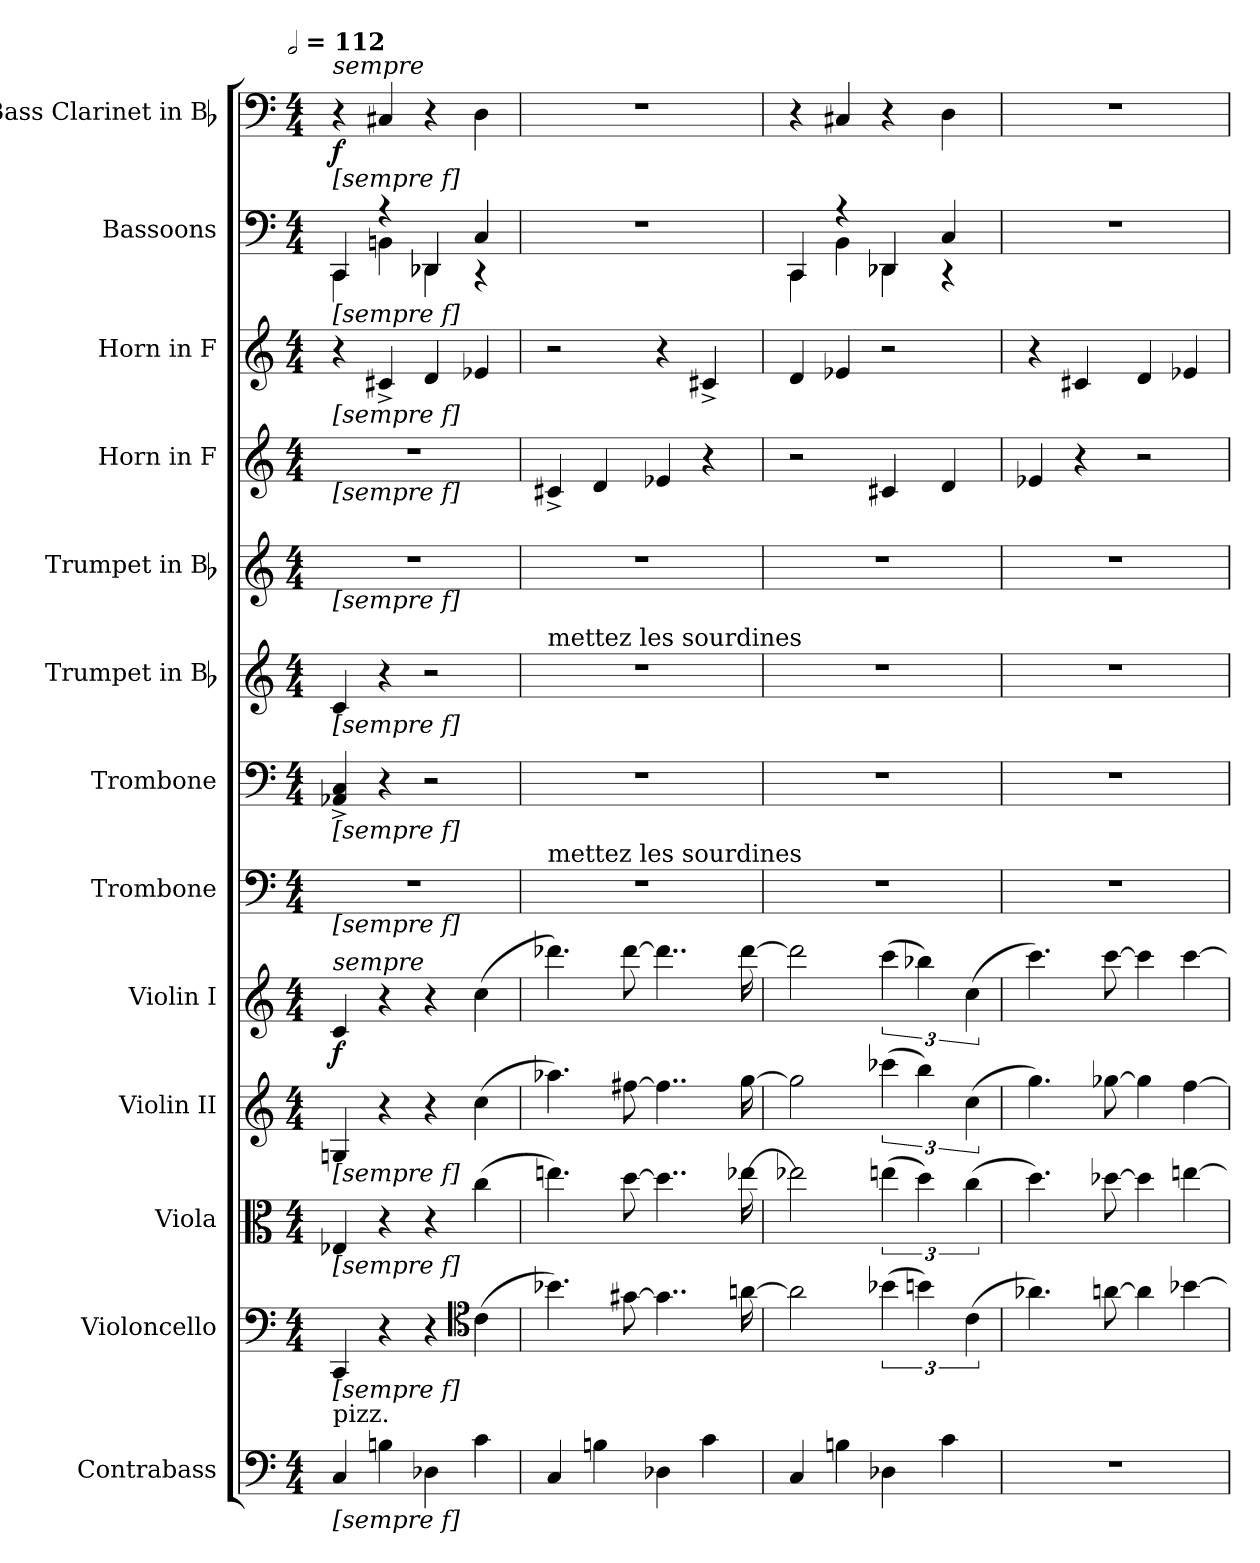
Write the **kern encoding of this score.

**kern	**kern	**kern	**kern	**kern	**dynam	**kern	**kern	**kern	**kern	**kern	**kern	**kern	**kern	**dynam
*part13	*part12	*part11	*part10	*part9	*part9	*part8	*part7	*part6	*part5	*part4	*part3	*part2	*part1	*part1
*staff13	*staff12	*staff11	*staff10	*staff9	*staff9	*staff8	*staff7	*staff6	*staff5	*staff4	*staff3	*staff2	*staff1	*staff1
*I"Contrabass	*I"Violoncello	*I"Viola	*I"Violin II	*I"Violin I	*	*I"Trombone	*I"Trombone	*I"Trumpet in Bb	*I"Trumpet in Bb	*I"Horn in F	*I"Horn in F	*I"Bassoons	*I"Bass Clarinet in Bb	*
*I'Cb.	*I'Vc.	*I'Vla.	*I'Vln. II	*I'Vln. I	*	*I'Tbn.	*I'Tbn.	*I'Tpt.	*I'Tpt.	*I'Hn.	*I'Hn.	*I'Bsn.	*I'B. Cl.	*
*clefF4	*clefF4	*clefC3	*clefG2	*clefG2	*	*clefF4	*clefF4	*clefG2	*clefG2	*clefG2	*clefG2	*clefF4	*clefF4	*
*	*	*	*	*	*	*	*	*ITrd1c2	*ITrd1c2	*ITrd4c7	*ITrd4c7	*	*ITrd1c2	*
*k[]	*k[]	*k[]	*k[]	*k[]	*	*k[]	*k[]	*k[b-e-]	*k[b-e-]	*k[b-]	*k[b-]	*k[]	*k[b-e-]	*
!!LO:TX:omd:t=[half] = 112
*M4/4	*M4/4	*M4/4	*M4/4	*M4/4	*	*M4/4	*M4/4	*M4/4	*M4/4	*M4/4	*M4/4	*M4/4	*M4/4	*
*MM224	*MM224	*MM224	*MM224	*MM224	*	*MM224	*MM224	*MM224	*MM224	*MM224	*MM224	*MM224	*MM224	*
=1	=1	=1	=1	=1	=1	=1	=1	=1	=1	=1	=1	=1	=1	=1
*	*	*	*	*	*	*	*	*	*	*	*	*^	*	*
!	!	!	!	!	!	!	!	!	!	!	!	!	!	!LO:TX:a:i:t=sempre	!
!	!	!	!	!	!	!	!	!	!	!	!	!	!	!LO:TX:b:t=[sempre f]	!
!	!	!	!	!	!	!	!	!	!	!	!	!LO:TX:b:t=[sempre f]	!	!	!
!	!	!	!	!	!	!	!	!	!	!	!LO:TX:b:t=[sempre f]	!	!	!	!
!	!	!	!	!	!	!	!	!	!	!LO:TX:b:t=[sempre f]	!	!	!	!	!
!	!	!	!	!	!	!	!	!	!LO:TX:b:t=[sempre f]	!	!	!	!	!	!
!	!	!	!	!	!	!	!	!LO:TX:b:t=[sempre f]	!	!	!	!	!	!	!
!	!	!	!	!	!	!	!LO:TX:b:t=[sempre f]	!	!	!	!	!	!	!	!
!	!	!	!	!	!	!LO:TX:b:t=[sempre f]	!	!	!	!	!	!	!	!	!
!	!	!	!	!LO:TX:a:i:t=sempre	!	!	!	!	!	!	!	!	!	!	!
!	!	!	!LO:TX:b:t=[sempre f]	!	!	!	!	!	!	!	!	!	!	!	!
!	!	!LO:TX:b:t=[sempre f]	!	!	!	!	!	!	!	!	!	!	!	!	!
!	!LO:TX:b:t=[sempre f]	!	!	!	!	!	!	!	!	!	!	!	!	!	!
!LO:TX:b:t=[sempre f]	!	!	!	!	!	!	!	!	!	!	!	!	!	!	!
!LO:TX:a:t=pizz.	!	!	!	!	!	!	!	!	!	!	!	!	!	!	!
4C	4CC	4E-X	4Gn	4c	f	1r	4AA-X^ 4C^	4B-	1r	1r	4r	4CC	4CC	4r	f
4Bn	4r	4r	4r	4r	.	.	4r	4r	.	.	4F#X^	4r	4BBn	4BBn	.
4D-X	4r	4r	4r	4r	.	.	2r	2r	.	.	4G	4DD-X	4DD-X	4r	.
*	*clefC4	*	*	*	*	*	*	*	*	*	*	*	*	*	*
4c	(4c	(4cc	(4cc	(4cc	.	.	.	.	.	.	4A-X	4C	4r	4C	.
=2	=2	=2	=2	=2	=2	=2	=2	=2	=2	=2	=2	=2	=2	=2	=2
!	!	!	!	!	!	!	!	!LO:TX:a:t=mettez les sourdines	!	!	!	!	!	!	!
!	!	!	!	!	!	!LO:TX:a:t=mettez les sourdines	!	!	!	!	!	!	!	!	!
*	*	*	*	*	*	*	*	*	*	*	*	*v	*v	*	*
4C	4.b-X)	4.een)	4.aa-X)	4.ddd-X)	.	1r	1r	1r	1r	4F#X^	2r	1r	1r	.
4Bn	.	.	.	.	.	.	.	.	.	4G	.	.	.	.
.	[8g#X	[8dd	[8ff#X	[8ddd-	.	.	.	.	.	.	.	.	.	.
4D-X	4..g#]	4..dd]	4..ff#]	4..ddd-]	.	.	.	.	.	4A-X	4r	.	.	.
4c	.	.	.	.	.	.	.	.	.	4r	4F#X^	.	.	.
.	[16an	[16ee-X	[16gg	[16ddd-	.	.	.	.	.	.	.	.	.	.
=3	=3	=3	=3	=3	=3	=3	=3	=3	=3	=3	=3	=3	=3	=3
*	*	*	*	*	*	*	*	*	*	*	*	*^	*	*
4C	2an]	2ee-X]	2gg]	2ddd-]	.	1r	1r	1r	1r	2r	4G	4CC	4CC	4r	.
4Bn	.	.	.	.	.	.	.	.	.	.	4A-X	4r	4BB	4BBn	.
4D-X	(6b-X	(6een	(6ccc-X	(6ccc	.	.	.	.	.	4F#X	2r	4DD-X	4DD-X	4r	.
.	6bn)	6dd)	6bb)	6bb-X)	.	.	.	.	.	.	.	.	.	.	.
4c	.	.	.	.	.	.	.	.	.	4G	.	4C	4r	4C	.
.	(6c	(6cc	(6cc	(6cc	.	.	.	.	.	.	.	.	.	.	.
*	*	*	*	*	*	*	*	*	*	*	*	*v	*v	*	*
=4	=4	=4	=4	=4	=4	=4	=4	=4	=4	=4	=4	=4	=4	=4
1r	4.a-X)	4.dd)	4.gg)	4.ccc)	.	1r	1r	1r	1r	4A-X	4r	1r	1r	.
.	.	.	.	.	.	.	.	.	.	4r	4F#X	.	.	.
.	[8an	[8dd-X	[8gg-X	[8ccc	.	.	.	.	.	.	.	.	.	.
.	4a]	4dd-]	4gg-]	4ccc]	.	.	.	.	.	2r	4G	.	.	.
.	[4b-X	[4een	[4ff	[4ccc	.	.	.	.	.	.	4A-X	.	.	.
=	=	=	=	=	=	=	=	=	=	=	=	=	=	=
*-	*-	*-	*-	*-	*-	*-	*-	*-	*-	*-	*-	*-	*-	*-
